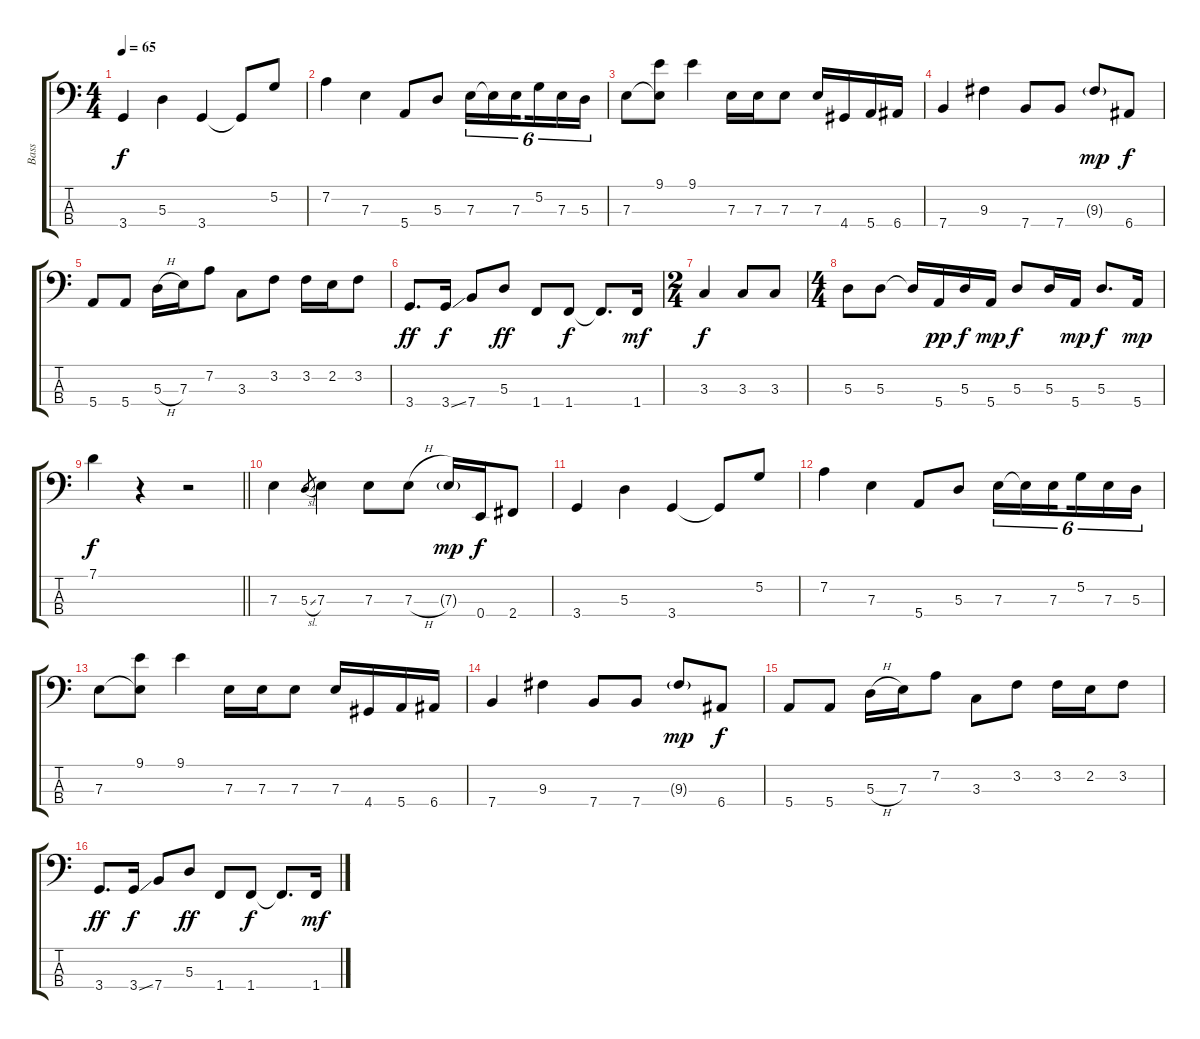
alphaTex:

\track ("Bass" "Bass") {instrument electricbassfinger}
\staff {score tabs}
\tuning (G2 D2 A1 E1) {hide}
\ts (4 4)
\tempo 65
\clef f4
\ks c
3.4.4{dy f} 5.3.4 3.4.4 3.4{t}.8 5.2.8 |
7.2.4 7.3.4 5.4.8 5.3.8 7.3.16{tu (6 4)} 7.3{t}.16{tu (6 4)} 7.3.16{tu (6 4) beam splitsecondary} 5.2.16{tu (6 4)} 7.3.16{tu (6 4)} 5.3.16{tu (6 4)} |
7.3.8 (9.1 7.3{t}).8 9.1.4 7.3.16 7.3.16 7.3.8 7.3.16 4.4.16 5.4.16 6.4.16 |
7.4.4 9.3.4 7.4.8 7.4.8 9.3{g}.8{dy mp} 6.4.8{dy f} |
5.4.8 5.4.8 5.3{h}.16 7.3.16 7.2.8 3.3.8 3.2.8 3.2.16 2.2.16 3.2.8 |
3.4.8{d dy ff} 3.4{ss}.16{dy f} 7.4.8 5.3.8{dy ff} 1.4.8 1.4.8{dy f} 1.4{t}.8{d} 1.4.16{dy mf} |
\ts (2 4)
3.3.4{dy f} 3.3.8 3.3.8 |
\ts (4 4)
5.3.8 5.3.8 5.3{t}.16 5.4.16{dy pp} 5.3.16{dy f} 5.4.16{dy mp} 5.3.8{dy f} 5.3.16 5.4.16{dy mp} 5.3.8{d dy f} 5.4.16{dy mp} |
\barLineRight lightlight
7.1.4{dy f} r.4 r.2 |
7.3.4 5.3{sl}.8{gr} 7.3.4 7.3.8 7.3{h}.8 7.3{g}.16{dy mp} 0.4.16{dy f} 2.4.8 |
3.4.4 5.3.4 3.4.4 3.4{t}.8 5.2.8 |
7.2.4 7.3.4 5.4.8 5.3.8 7.3.16{tu (6 4)} 7.3{t}.16{tu (6 4)} 7.3.16{tu (6 4) beam splitsecondary} 5.2.16{tu (6 4)} 7.3.16{tu (6 4)} 5.3.16{tu (6 4)} |
7.3.8 (9.1 7.3{t}).8 9.1.4 7.3.16 7.3.16 7.3.8 7.3.16 4.4.16 5.4.16 6.4.16 |
7.4.4 9.3.4 7.4.8 7.4.8 9.3{g}.8{dy mp} 6.4.8{dy f} |
5.4.8 5.4.8 5.3{h}.16 7.3.16 7.2.8 3.3.8 3.2.8 3.2.16 2.2.16 3.2.8 |
3.4.8{d dy ff} 3.4{ss}.16{dy f} 7.4.8 5.3.8{dy ff} 1.4.8 1.4.8{dy f} 1.4{t}.8{d} 1.4.16{dy mf}
